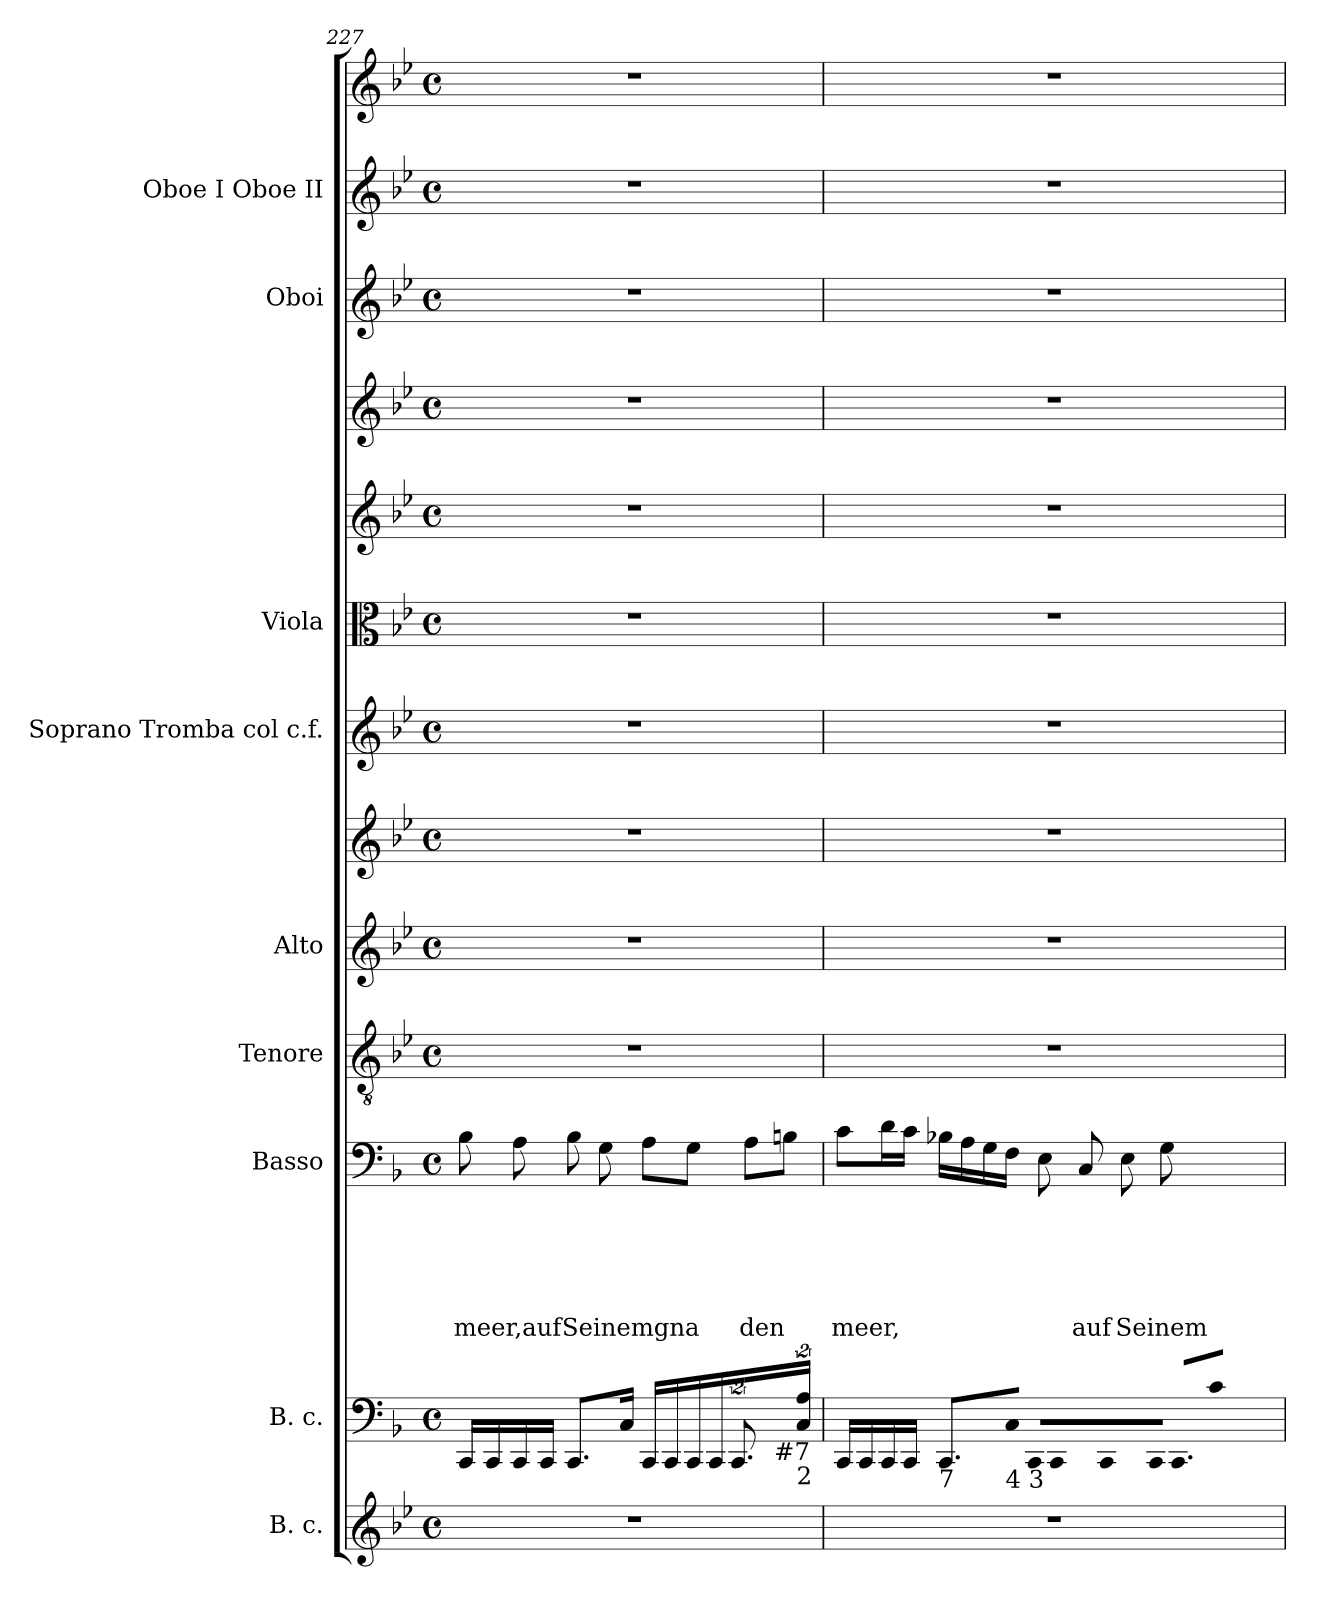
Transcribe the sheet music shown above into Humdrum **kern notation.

**kern	**kern	**kern	**text	**text	**text	**text	**text	**text	**kern	**kern	**kern	**kern	**kern	**kern	**kern	**kern	**kern	**kern
*part12	*part11	*part10	*part10	*part10	*part10	*part10	*part10	*part10	*part9	*part8	*part7	*part6	*part5	*part4	*part3	*part2	*part1	*part1
*staff13	*staff12	*staff11	*staff11	*staff11	*staff11	*staff11	*staff11	*staff11	*staff10	*staff9	*staff8	*staff7	*staff6	*staff5	*staff4	*staff3	*staff2	*staff1
*I"B. c.	*I"B. c.	*I"Basso	*	*	*	*	*	*	*I"Tenore	*I"Alto	*	*I"Soprano Tromba col c.f.	*I"Viola	*	*	*I"Oboi	*I"Oboe I Oboe II	*
*	*I'B. c.	*I'Basso	*	*	*	*	*	*	*I'Tenore	*I'Alto	*	*I'Soprano	*I'Viola	*	*	*	*I'Ob	*
*clefG2	*clefF4	*clefF4	*	*	*	*	*	*	*clefGv2	*clefG2	*clefG2	*clefG2	*clefC3	*clefG2	*clefG2	*clefG2	*clefG2	*clefG2
*k[b-e-]	*k[b-]	*k[b-]	*	*	*	*	*	*	*k[b-e-]	*k[b-e-]	*k[b-e-]	*k[b-e-]	*k[b-e-]	*k[b-e-]	*k[b-e-]	*k[b-e-]	*k[b-e-]	*k[b-e-]
*B-:	*F:	*F:	*	*	*	*	*	*	*B-:	*B-:	*B-:	*B-:	*B-:	*B-:	*B-:	*B-:	*B-:	*B-:
*M4/4	*M4/4	*M4/4	*	*	*	*	*	*	*M4/4	*M4/4	*M4/4	*M4/4	*M4/4	*M4/4	*M4/4	*M4/4	*M4/4	*M4/4
*met(c)	*met(c)	*met(c)	*	*	*	*	*	*	*met(c)	*met(c)	*met(c)	*met(c)	*met(c)	*met(c)	*met(c)	*met(c)	*met(c)	*met(c)
=227	=227	=227	=227	=227	=227	=227	=227	=227	=227	=227	=227	=227	=227	=227	=227	=227	=227	=227
*	*^	*	*	*	*	*	*	*	*	*	*	*	*	*	*	*	*	*
!	!	!	!	!	!	!	!	!	!LO:LY:b	!	!	!	!	!	!	!	!	!	!
1r	16CC/LL	2ryy	8B-\	.	.	.	.	.	meer,auf	1r	1r	1r	1r	1r	1r	1r	1r	1r	1r
.	16CC/	.	.	.	.	.	.	.	.	.	.	.	.	.	.	.	.	.	.
.	16CC/	.	8A\	.	.	.	.	.	.	.	.	.	.	.	.	.	.	.	.
.	16CC/JJ	.	.	.	.	.	.	.	.	.	.	.	.	.	.	.	.	.	.
!	!	!	!	!	!	!	!	!	!LO:LY:b	!	!	!	!	!	!	!	!	!	!
.	8.CC/L	.	8B-\	.	.	.	.	.	Seinemgna	.	.	.	.	.	.	.	.	.	.
.	.	.	8G\	.	.	.	.	.	.	.	.	.	.	.	.	.	.	.	.
.	16C/Jk	.	.	.	.	.	.	.	.	.	.	.	.	.	.	.	.	.	.
.	16CC>/LL	8..ryy	8A\L	.	.	.	.	.	.	.	.	.	.	.	.	.	.	.	.
.	16CC/	.	.	.	.	.	.	.	.	.	.	.	.	.	.	.	.	.	.
.	16CC/	.	8G\J	.	.	.	.	.	.	.	.	.	.	.	.	.	.	.	.
.	16CC/	.	.	.	.	.	.	.	.	.	.	.	.	.	.	.	.	.	.
.	.	16%3.CC/	.	.	.	.	.	.	.	.	.	.	.	.	.	.	.	.	.
!	!	!	!	!	!	!	!	!	!LO:LY:b	!	!	!	!	!	!	!	!	!	!
.	16..ryy	.	8A\L	.	.	.	.	.	den	.	.	.	.	.	.	.	.	.	.
!	!LO:TX:b:t=#7	!	!	!	!	!	!	!	!	!	!	!	!	!	!	!	!	!	!
.	32.ryy	.	.	.	.	.	.	.	.	.	.	.	.	.	.	.	.	.	.
.	.	.	8Bn\J	.	.	.	.	.	.	.	.	.	.	.	.	.	.	.	.
!	!LO:TX:b:t=2	!	!	!	!	!	!	!	!	!	!	!	!	!	!	!	!	!	!
.	32%3C/ 32%3A/JJ	.	.	.	.	.	.	.	.	.	.	.	.	.	.	.	.	.	.
*	*v	*v	*	*	*	*	*	*	*	*	*	*	*	*	*	*	*	*	*
!!LO:LB:g=z
=228	=228	=228	=228	=228	=228	=228	=228	=228	=228	=228	=228	=228	=228	=228	=228	=228	=228	=228
!	!	!	!	!	!	!	!	!LO:LY:b	!	!	!	!	!	!	!	!	!	!
1r	16CC</LL	8c\L	.	.	.	.	.	meer,	1r	1r	1r	1r	1r	1r	1r	1r	1r	1r
.	16CC/	.	.	.	.	.	.	.	.	.	.	.	.	.	.	.	.	.
.	16CC/	16d\L	.	.	.	.	.	.	.	.	.	.	.	.	.	.	.	.
.	16CC/JJ	16c\JJ	.	.	.	.	.	.	.	.	.	.	.	.	.	.	.	.
!	!LO:TX:b:t=7	!	!	!	!	!	!	!	!	!	!	!	!	!	!	!	!	!
.	8.CC</L	16B-X\LL	.	.	.	.	.	.	.	.	.	.	.	.	.	.	.	.
.	.	16A\	.	.	.	.	.	.	.	.	.	.	.	.	.	.	.	.
.	.	16G\	.	.	.	.	.	.	.	.	.	.	.	.	.	.	.	.
*	*Xtuplet	*	*	*	*	*	*	*	*	*	*	*	*	*	*	*	*	*
!	!LO:TX:b:t=4 3	!	!	!	!	!	!	!	!	!	!	!	!	!	!	!	!	!
!	!LO:N:vis=16	!	!	!	!	!	!	!	!	!	!	!	!	!	!	!	!	!
.	4096%171C/Jk	16F\JJ	.	.	.	.	.	.	.	.	.	.	.	.	.	.	.	.
!	!LO:N:vis=16	!	!	!	!	!	!	!	!	!	!	!	!	!	!	!	!	!
.	2048%85CC</LL	.	.	.	.	.	.	.	.	.	.	.	.	.	.	.	.	.
.	.	8E\	.	.	.	.	.	.	.	.	.	.	.	.	.	.	.	.
!	!LO:N:vis=16	!	!	!	!	!	!	!	!	!	!	!	!	!	!	!	!	!
.	4096%171CC/	.	.	.	.	.	.	.	.	.	.	.	.	.	.	.	.	.
!	!LO:N:vis=16	!	!	!	!	!	!	!	!	!	!	!	!	!	!	!	!	!
.	4096%171CC/	.	.	.	.	.	.	.	.	.	.	.	.	.	.	.	.	.
!	!LO:N:vis=16	!	!	!	!	!	!	!	!	!	!	!	!	!	!	!	!	!
.	2048%85CC/JJ	.	.	.	.	.	.	.	.	.	.	.	.	.	.	.	.	.
!	!	!	!	!	!	!	!	!LO:LY:b	!	!	!	!	!	!	!	!	!	!
.	.	8C/	.	.	.	.	.	auf	.	.	.	.	.	.	.	.	.	.
!	!LO:N:vis=8.	!	!	!	!	!	!	!	!	!	!	!	!	!	!	!	!	!
.	4096%171CC/L	.	.	.	.	.	.	.	.	.	.	.	.	.	.	.	.	.
.	16c/Jk	.	.	.	.	.	.	.	.	.	.	.	.	.	.	.	.	.
!	!	!	!	!	!	!	!	!LO:LY:b	!	!	!	!	!	!	!	!	!	!
.	4ryy	8E\	.	.	.	.	.	Seinem	.	.	.	.	.	.	.	.	.	.
.	.	8G\	.	.	.	.	.	.	.	.	.	.	.	.	.	.	.	.
=	=	=	=	=	=	=	=	=	=	=	=	=	=	=	=	=	=	=
*-	*-	*-	*-	*-	*-	*-	*-	*-	*-	*-	*-	*-	*-	*-	*-	*-	*-	*-
